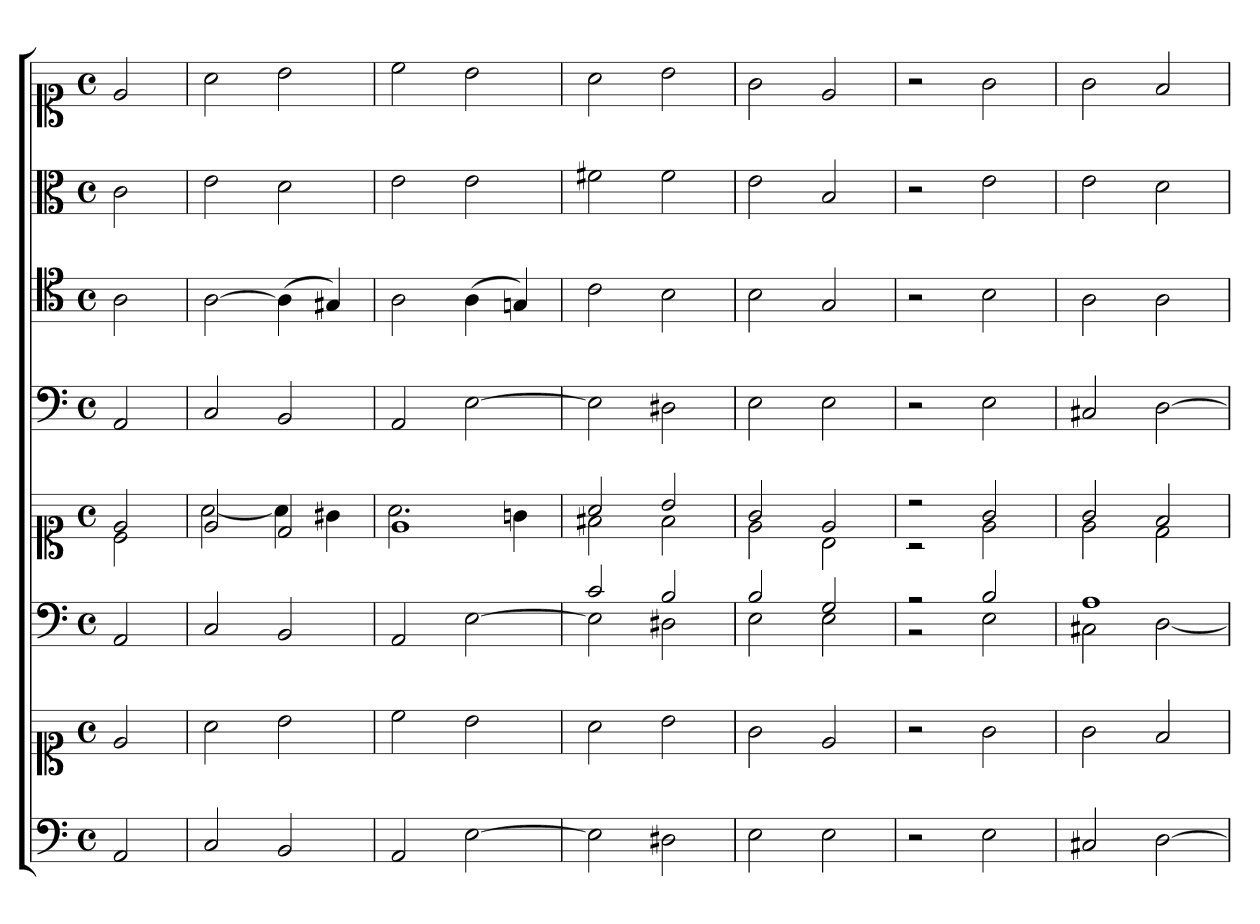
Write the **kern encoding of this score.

**kern	**kern	**kern	**kern	**kern	**kern	**kern	**kern
*part6	*part6	*part5	*part5	*part4	*part3	*part2	*part1
*staff8	*staff7	*staff6	*staff5	*staff4	*staff3	*staff2	*staff1
*clefF4	*clefC1	*clefF4	*clefC1	*clefF4	*clefC4	*clefC3	*clefC1
*k[]	*k[]	*k[]	*k[]	*k[]	*k[]	*k[]	*k[]
*M4/4	*M4/4	*M4/4	*M4/4	*M4/4	*M4/4	*M4/4	*M4/4
*met(c)	*met(c)	*met(c)	*met(c)	*met(c)	*met(c)	*met(c)	*met(c)
*MM180	*MM180	*MM180	*MM180	*MM180	*MM180	*MM180	*MM180
=1	=1	=1	=1	=1	=1	=1	=1
*	*	*	*^	*	*	*	*
2AA	2e	2AA	2e	2c	2AA	2A	2c	2e
=2	=2	=2	=2	=2	=2	=2	=2	=2
2C	2a	2C	2e	[2a	2C	[2A	2e	2a
2BB	2b	2BB	2d	4a]	2BB	(4A]	2d	2b
.	.	.	.	4g#X	.	4G#X)	.	.
=3	=3	=3	=3	=3	=3	=3	=3	=3
2AA	2cc	2AA	1e	2.a	2AA	2A	2e	2cc
[2E	2b	[2E	.	.	[2E	(4A	2e	2b
.	.	.	.	4gn	.	4Gn)	.	.
=4	=4	=4	=4	=4	=4	=4	=4	=4
*	*	*^	*	*	*	*	*	*
2E]	2a	2c	2E]	2a	2f#X	2E]	2c	2f#X	2a
2D#X	2b	2B	2D#X	2b	2f#	2D#X	2B	2f#	2b
=5	=5	=5	=5	=5	=5	=5	=5	=5	=5
2E	2g	2B	2E	2g	2e	2E	2B	2e	2g
2E	2e	2G	2E	2e	2B	2E	2G	2B	2e
=6	=6	=6	=6	=6	=6	=6	=6	=6	=6
2r	2r	2r	2r	2r	2r	2r	2r	2r	2r
2E	2g	2B	2E	2g	2e	2E	2B	2e	2g
=7	=7	=7	=7	=7	=7	=7	=7	=7	=7
2C#X	2g	1A	2C#X	2g	2e	2C#X	2A	2e	2g
[2D	2f	.	[2D	2f	2d	[2D	2A	2d	2f
*	*	*v	*v	*	*	*	*	*	*
*	*	*	*v	*v	*	*	*	*
=	=	=	=	=	=	=	=
*-	*-	*-	*-	*-	*-	*-	*-
